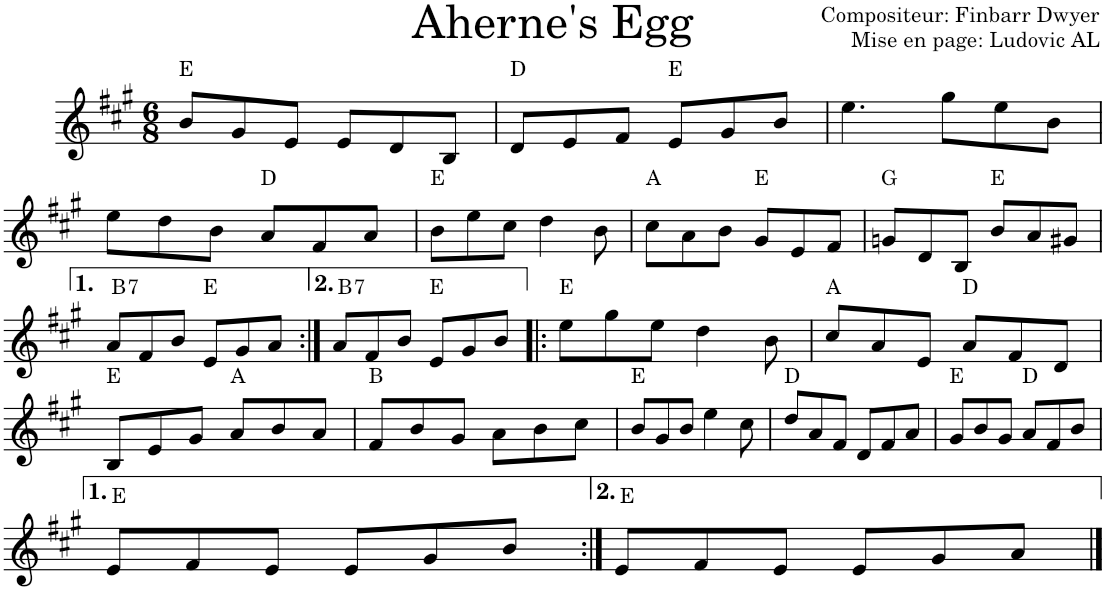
**kern	**harte
*part1	*part1
*staff1	*
*I"Voice	*
*I'V	*
*clefG2	*
*k[f#c#g#]	*
*M6/8	*
=1	=1
8b/L	E:maj
8g#/	.
8e/J	.
8e/L	.
8d/	.
8B/J	.
=2	=2
8d/L	D:maj
8e/	.
8f#/J	.
8e/L	E:maj
8g#/	.
8b/J	.
=3	=3
4.ee\	.
8gg#\L	.
8ee\	.
8b\J	.
!!LO:LB:g=z
=4	=4
8ee\L	.
8dd\	.
8b\J	.
8a/L	D:maj
8f#/	.
8a/J	.
=5	=5
8b\L	E:maj
8ee\	.
8cc#\J	.
4dd\	.
8b\	.
=6	=6
8cc#\L	A:maj
8a\	.
8b\J	.
8g#/L	E:maj
8e/	.
8f#/J	.
=7	=7
8gn/L	G:maj
8d/	.
8B/J	.
8b/L	E:maj
8a/	.
8g#X/J	.
!!LO:LB:g=z
=8	=8
!	!LO:H:kt=7
8a/L	B:7
8f#/	.
8b/J	.
8e/L	E:maj
8g#/	.
8a/J	.
=9:|!	=9:|!
!	!LO:H:kt=7
8a/L	B:7
8f#/	.
8b/J	.
8e/L	E:maj
8g#/	.
8b/J	.
=10!|:	=10!|:
8ee\L	E:maj
8gg#\	.
8ee\J	.
4dd\	.
8b\	.
=11	=11
8cc#/L	A:maj
8a/	.
8e/J	.
8a/L	D:maj
8f#/	.
8d/J	.
!!LO:LB:g=z
=12	=12
8B/L	E:maj
8e/	.
8g#/J	.
8a/L	A:maj
8b/	.
8a/J	.
=13	=13
8f#/L	B:maj
8b/	.
8g#/J	.
8a\L	.
8b\	.
8cc#\J	.
=14	=14
8b/L	E:maj
8g#/	.
8b/J	.
4ee\	.
8cc#\	.
=15	=15
8dd/L	D:maj
8a/	.
8f#/J	.
8d/L	.
8f#/	.
8a/J	.
=16	=16
8g#/L	E:maj
8b/	.
8g#/J	.
8a/L	D:maj
8f#/	.
8b/J	.
!!LO:LB:g=z
=17	=17
8e/L	E:maj
8f#/	.
8e/J	.
8e/L	.
8g#/	.
8b/J	.
=18:|!	=18:|!
8e/L	E:maj
8f#/	.
8e/J	.
8e/L	.
8g#/	.
8a/J	.
==	==
*-	*-
